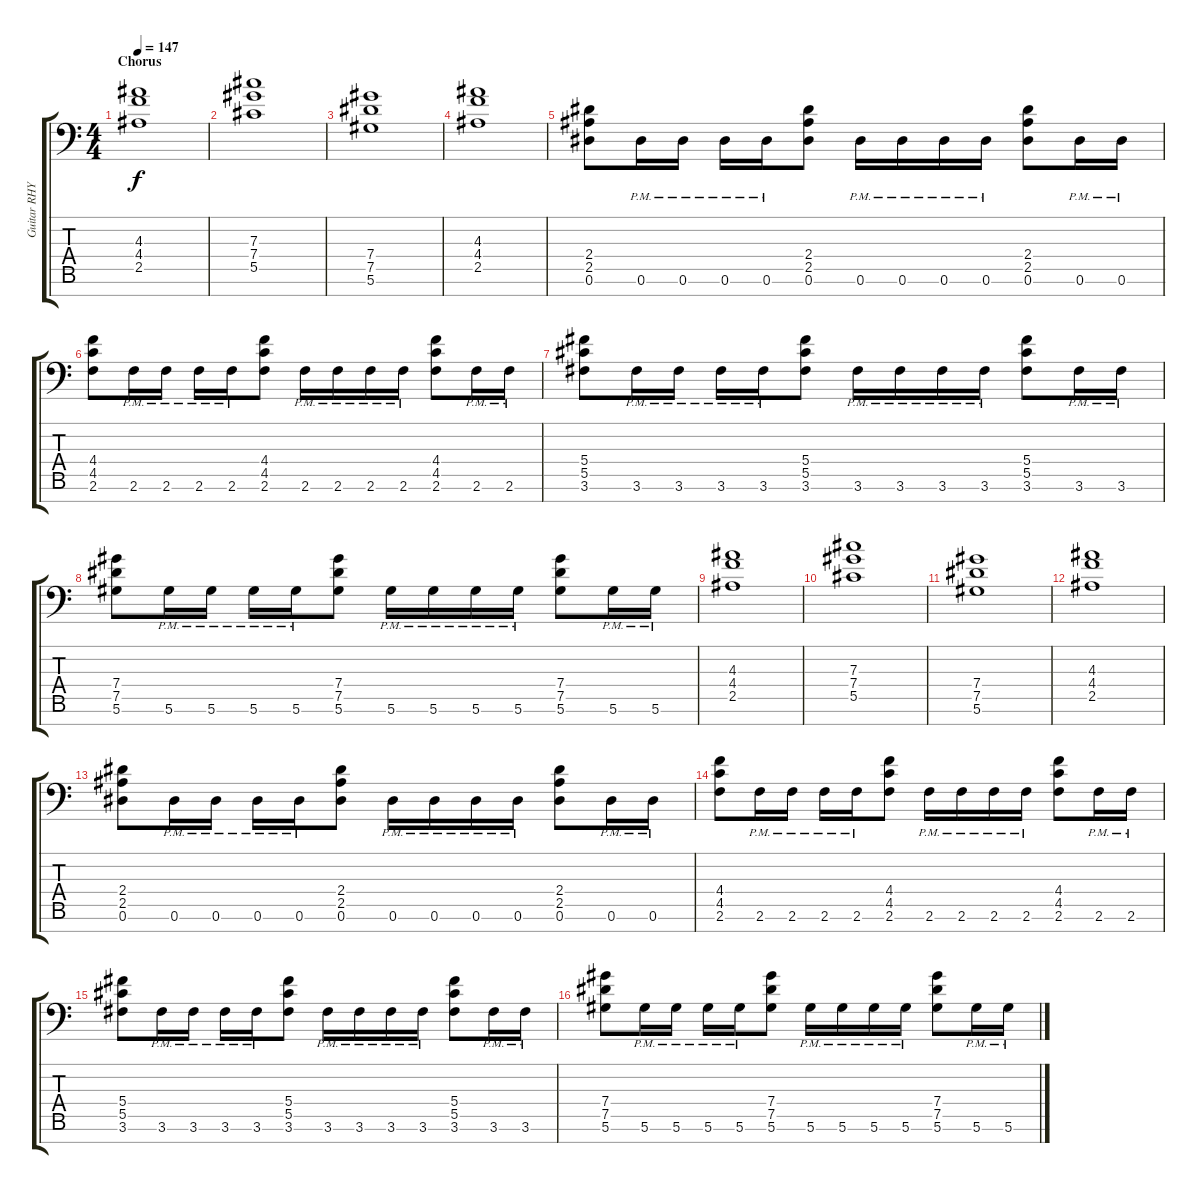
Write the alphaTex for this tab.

\track ("Guitar RHYTHM 7string" "Guitar RHY") {instrument distortionguitar}
\staff {score tabs}
\tuning (Eb4 Bb3 Gb3 Db3 Ab2 Eb2 Bb1) {hide}
\ts (4 4)
\section ("" "Chorus")
\tempo 147
\clef f4
\ks c
(4.3 4.4 2.5).1{dy f} |
(7.3 7.4 5.5).1 |
(7.4 7.5 5.6).1 |
(4.3 4.4 2.5).1 |
(2.4 2.5 0.6).8 0.6{pm}.16 0.6{pm}.16 0.6{pm}.16 0.6{pm}.16 (2.4 2.5 0.6).8 0.6{pm}.16 0.6{pm}.16 0.6{pm}.16 0.6{pm}.16 (2.4 2.5 0.6).8 0.6{pm}.16 0.6{pm}.16 |
(4.4 4.5 2.6).8 2.6{pm}.16 2.6{pm}.16 2.6{pm}.16 2.6{pm}.16 (4.4 4.5 2.6).8 2.6{pm}.16 2.6{pm}.16 2.6{pm}.16 2.6{pm}.16 (4.4 4.5 2.6).8 2.6{pm}.16 2.6{pm}.16 |
(5.4 5.5 3.6).8 3.6{pm}.16 3.6{pm}.16 3.6{pm}.16 3.6{pm}.16 (5.4 5.5 3.6).8 3.6{pm}.16 3.6{pm}.16 3.6{pm}.16 3.6{pm}.16 (5.4 5.5 3.6).8 3.6{pm}.16 3.6{pm}.16 |
(7.4 7.5 5.6).8 5.6{pm}.16 5.6{pm}.16 5.6{pm}.16 5.6{pm}.16 (7.4 7.5 5.6).8 5.6{pm}.16 5.6{pm}.16 5.6{pm}.16 5.6{pm}.16 (7.4 7.5 5.6).8 5.6{pm}.16 5.6{pm}.16 |
(4.3 4.4 2.5).1 |
(7.3 7.4 5.5).1 |
(7.4 7.5 5.6).1 |
(4.3 4.4 2.5).1 |
(2.4 2.5 0.6).8 0.6{pm}.16 0.6{pm}.16 0.6{pm}.16 0.6{pm}.16 (2.4 2.5 0.6).8 0.6{pm}.16 0.6{pm}.16 0.6{pm}.16 0.6{pm}.16 (2.4 2.5 0.6).8 0.6{pm}.16 0.6{pm}.16 |
(4.4 4.5 2.6).8 2.6{pm}.16 2.6{pm}.16 2.6{pm}.16 2.6{pm}.16 (4.4 4.5 2.6).8 2.6{pm}.16 2.6{pm}.16 2.6{pm}.16 2.6{pm}.16 (4.4 4.5 2.6).8 2.6{pm}.16 2.6{pm}.16 |
(5.4 5.5 3.6).8 3.6{pm}.16 3.6{pm}.16 3.6{pm}.16 3.6{pm}.16 (5.4 5.5 3.6).8 3.6{pm}.16 3.6{pm}.16 3.6{pm}.16 3.6{pm}.16 (5.4 5.5 3.6).8 3.6{pm}.16 3.6{pm}.16 |
(7.4 7.5 5.6).8 5.6{pm}.16 5.6{pm}.16 5.6{pm}.16 5.6{pm}.16 (7.4 7.5 5.6).8 5.6{pm}.16 5.6{pm}.16 5.6{pm}.16 5.6{pm}.16 (7.4 7.5 5.6).8 5.6{pm}.16 5.6{pm}.16
